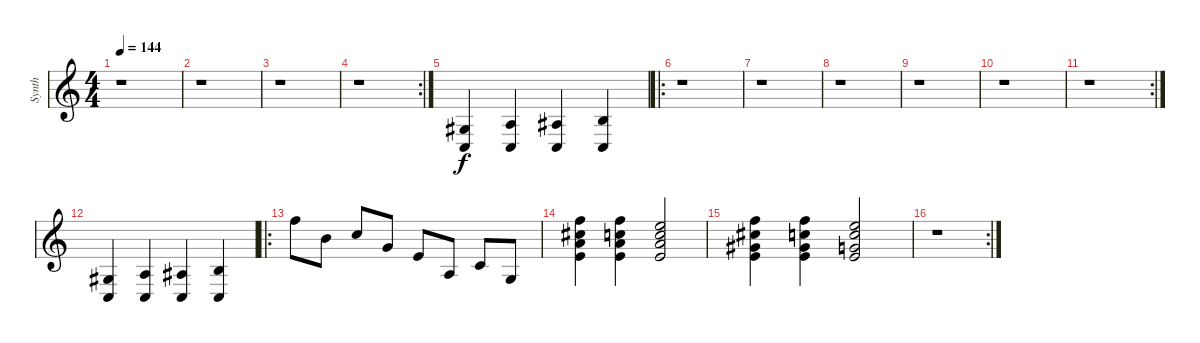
\track ("Synth" "Synth") {instrument fx5brightness}
\staff {score}
\tuning (E4 B3 G3 D3 A2 E2) {hide}
\ts (4 4)
\tempo 144
\clef g2
\ks c
r.1{dy f} |
r.1 |
r.1 |
\rc 2
r.1 |
(1.3 3.5).4 (2.3 3.5).4 (3.3 3.5).4 (4.3 3.5).4 |
\ro
r.1 |
r.1 |
r.1 |
r.1 |
r.1 |
\rc 2
r.1 |
(1.3 3.5).4 (2.3 3.5).4 (3.3 3.5).4 (4.3 3.5).4 |
\ro
13.1.8 12.2.8 13.2.8 12.3.8 14.4.8 12.5.8 15.5.8 15.6.8 |
(13.1 14.2 14.3 14.4).4 (13.1 13.2 14.3 14.4).4 (12.1 13.2 14.3 14.4).2 |
(13.1 14.2 13.3 14.4).4 (13.1 13.2 13.3 14.4).4 (12.1 13.2 12.3 14.4).2 |
\rc 2
r.1
